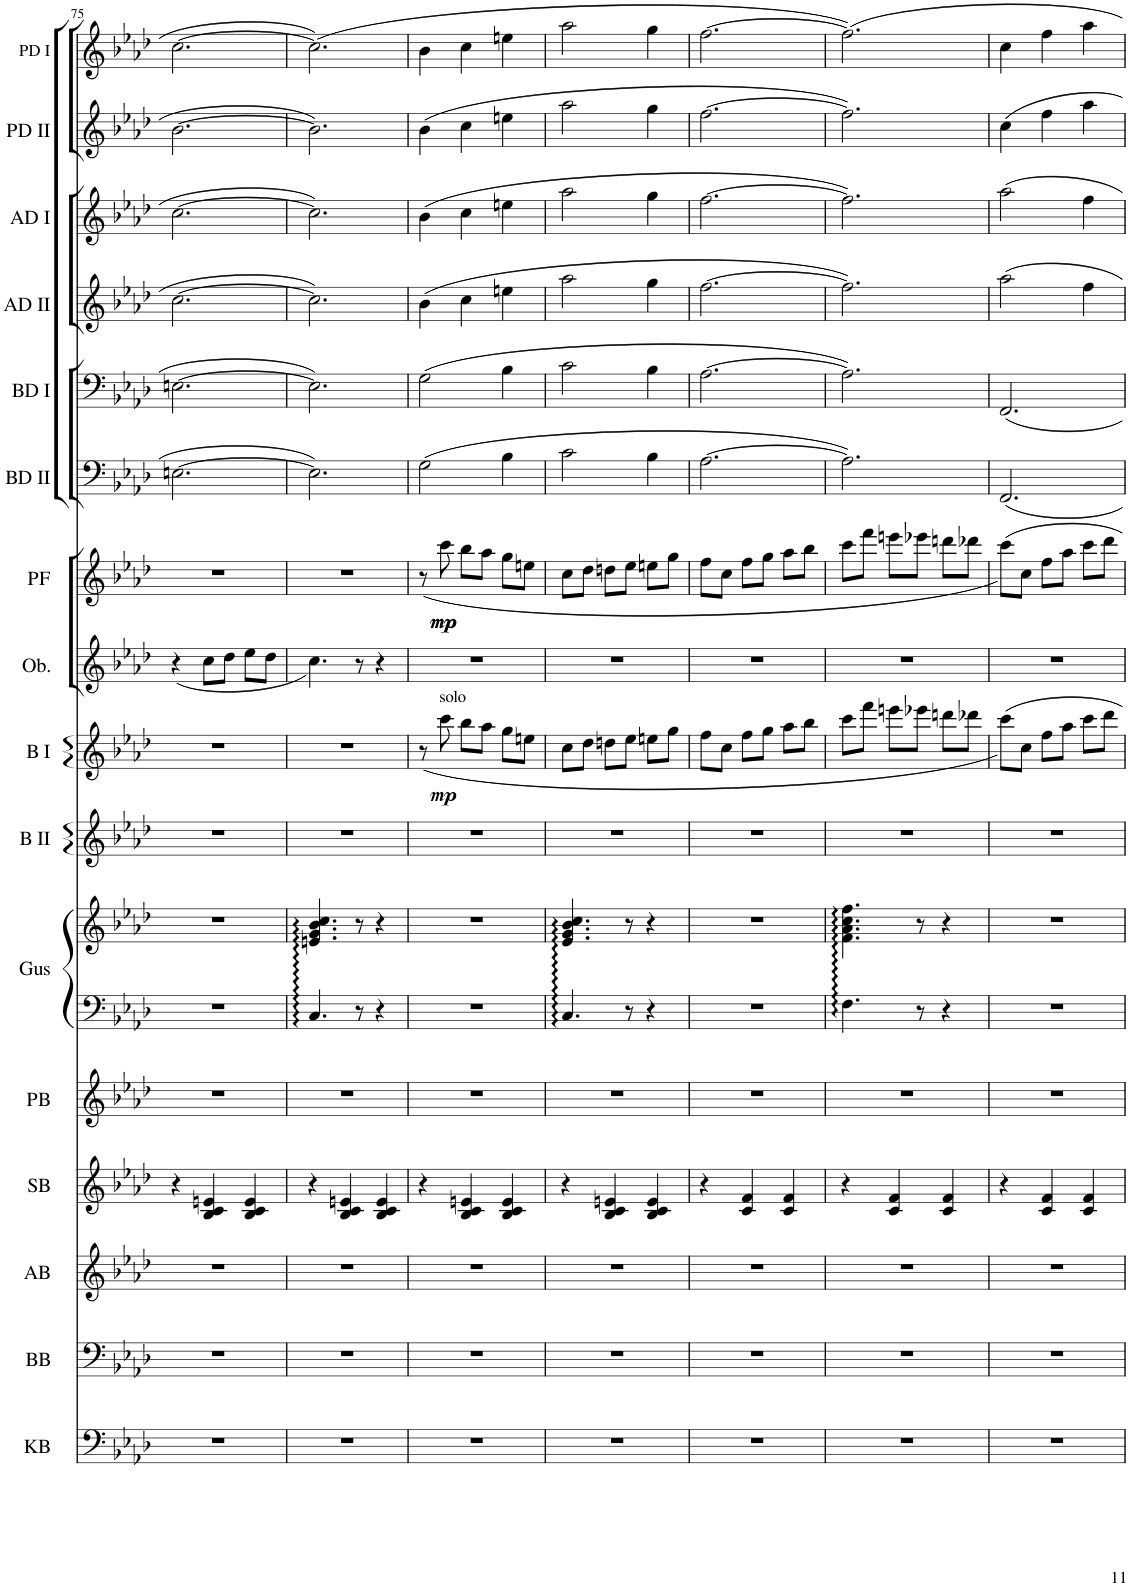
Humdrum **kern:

**kern	**kern	**kern	**kern	**kern	**kern	**kern	**kern	**kern	**dynam	**kern	**kern	**dynam	**kern	**kern	**kern	**kern	**kern	**kern
*part16	*part15	*part14	*part13	*part12	*part11	*part11	*part10	*part9	*part9	*part8	*part7	*part7	*part6	*part5	*part4	*part3	*part2	*part1
*staff17	*staff16	*staff15	*staff14	*staff13	*staff12	*staff11	*staff10	*staff9	*staff9	*staff8	*staff7	*staff7	*staff6	*staff5	*staff4	*staff3	*staff2	*staff1
*I"Kontrabas	*I"Basbalalajka	*I"Altbalalajka	*I"Sekundbalalajka	*I"Primbalalajka	*I"Gusli (klaviatur)	*	*I"Bajan II	*I"Bajan I	*	*I"Oboe	*I"Piccoloflöjt	*	*I"Basdomra II	*I"Basdomra I	*I"Altdomra II	*I"Altdomra I	*I"Primdomra II	*I"Primdomra I
*I'KB	*I'BB	*I'AB	*I'SB	*I'PB	*I'Gus	*	*I'B II	*I'B I	*	*I'Ob.	*I'PF	*	*I'BD II	*I'BD I	*I'AD II	*I'AD I	*I'PD II	*I'PD I
!!LO:PB:g=z
*clefF4	*clefF4	*clefG2	*clefG2	*clefG2	*clefF4	*clefG2	*clefG2	*clefG2	*	*clefG2	*clefG2	*	*clefF4	*clefF4	*clefG2	*clefG2	*clefG2	*clefG2
*	*	*	*	*	*	*	*	*	*	*	*Trd-7c-12	*	*	*	*	*	*	*
*k[b-e-a-d-]	*k[b-e-a-d-]	*k[b-e-a-d-]	*k[b-e-a-d-]	*k[b-e-a-d-]	*k[b-e-a-d-]	*k[b-e-a-d-]	*k[b-e-a-d-]	*k[b-e-a-d-]	*	*k[b-e-a-d-]	*k[b-e-a-d-]	*	*k[b-e-a-d-]	*k[b-e-a-d-]	*k[b-e-a-d-]	*k[b-e-a-d-]	*k[b-e-a-d-]	*k[b-e-a-d-]
*M3/4	*M3/4	*M3/4	*M3/4	*M3/4	*M3/4	*M3/4	*M3/4	*M3/4	*	*M3/4	*M3/4	*	*M3/4	*M3/4	*M3/4	*M3/4	*M3/4	*M3/4
=75	=75	=75	=75	=75	=75	=75	=75	=75	=75	=75	=75	=75	=75	=75	=75	=75	=75	=75
2.r	2.r	2.r	4r	2.r	2.r	2.r	2.r	2.r	.	(4r	2.r	.	[2.En\	[2.En\	[2.cc\	[2.cc\	[2.b-\	[2.cc\
.	.	.	4B-/ 4c/ 4en/	.	.	.	.	.	.	8cc\L	.	.	.	.	.	.	.	.
.	.	.	.	.	.	.	.	.	.	8dd-\J	.	.	.	.	.	.	.	.
.	.	.	4B-/ 4c/ 4e/	.	.	.	.	.	.	8ee-\L	.	.	.	.	.	.	.	.
.	.	.	.	.	.	.	.	.	.	8dd-\J	.	.	.	.	.	.	.	.
=76	=76	=76	=76	=76	=76	=76	=76	=76	=76	=76	=76	=76	=76	=76	=76	=76	=76	=76
2.r	2.r	2.r	4r	2.r	4.C/	4.en/ 4.g/ 4.b-/ 4.cc/	2.r	2.r	.	4.cc\)	2.r	.	2.E\]	2.E\]	2.cc\]	2.cc\]	2.b-\]	(2.cc\]
.	.	.	4B-/ 4c/ 4en/	.	.	.	.	.	.	.	.	.	.	.	.	.	.	.
.	.	.	.	.	8r	8r	.	.	.	8r	.	.	.	.	.	.	.	.
.	.	.	4B-/ 4c/ 4e/	.	4r	4r	.	.	.	4r	.	.	.	.	.	.	.	.
=77	=77	=77	=77	=77	=77	=77	=77	=77	=77	=77	=77	=77	=77	=77	=77	=77	=77	=77
2.r	2.r	2.r	4r	2.r	2.r	2.r	2.r	(8r	.	2.r	(8r	.	(2G\	(2G\	(4b-\	(4b-\	(4b-\	4b-\
!	!	!	!	!	!	!	!	!LO:TX:a:t=solo	!	!	!	!	!	!	!	!	!	!
!	!	!	!	!	!	!	!	!	!LO:DY:b	!	!	!LO:DY:b	!	!	!	!	!	!
!	!	!	!	!	!	!	!	!	!	!	!	!LO:DY:n=1:b	!	!	!	!	!	!
.	.	.	.	.	.	.	.	8ccc\	mp	.	8ccc\	mp mp	.	.	.	.	.	.
.	.	.	4B-/ 4c/ 4en/	.	.	.	.	8bb-\L	.	.	8bb-\L	.	.	.	4cc\	4cc\	4cc\	4cc\
.	.	.	.	.	.	.	.	8aa-\J	.	.	8aa-\J	.	.	.	.	.	.	.
.	.	.	4B-/ 4c/ 4e/	.	.	.	.	8gg\L	.	.	8gg\L	.	4B-\	4B-\	4een\	4een\	4een\	4een\
.	.	.	.	.	.	.	.	8een\J	.	.	8een\J	.	.	.	.	.	.	.
=78	=78	=78	=78	=78	=78	=78	=78	=78	=78	=78	=78	=78	=78	=78	=78	=78	=78	=78
2.r	2.r	2.r	4r	2.r	4.C/	4.e-/ 4.g/ 4.b-/ 4.cc/	2.r	8cc\L	.	2.r	8cc\L	.	2c\	2c\	2aa-\	2aa-\	2aa-\	2aa-\
.	.	.	.	.	.	.	.	8dd-\J	.	.	8dd-\J	.	.	.	.	.	.	.
.	.	.	4B-/ 4c/ 4en/	.	.	.	.	8ddn\L	.	.	8ddn\L	.	.	.	.	.	.	.
.	.	.	.	.	8r	8r	.	8ee-\J	.	.	8ee-\J	.	.	.	.	.	.	.
.	.	.	4B-/ 4c/ 4e/	.	4r	4r	.	8een\L	.	.	8een\L	.	4B-\	4B-\	4gg\	4gg\	4gg\	4gg\
.	.	.	.	.	.	.	.	8gg\J	.	.	8gg\J	.	.	.	.	.	.	.
=79	=79	=79	=79	=79	=79	=79	=79	=79	=79	=79	=79	=79	=79	=79	=79	=79	=79	=79
2.r	2.r	2.r	4r	2.r	2.r	2.r	2.r	8ff\L	.	2.r	8ff\L	.	[2.A-\	[2.A-\	[2.ff\	[2.ff\	[2.ff\	[2.ff\
.	.	.	.	.	.	.	.	8cc\J	.	.	8cc\J	.	.	.	.	.	.	.
.	.	.	4c/ 4f/	.	.	.	.	8ff\L	.	.	8ff\L	.	.	.	.	.	.	.
.	.	.	.	.	.	.	.	8gg\J	.	.	8gg\J	.	.	.	.	.	.	.
.	.	.	4c/ 4f/	.	.	.	.	8aa-\L	.	.	8aa-\L	.	.	.	.	.	.	.
.	.	.	.	.	.	.	.	8bb-\J	.	.	8bb-\J	.	.	.	.	.	.	.
=80	=80	=80	=80	=80	=80	=80	=80	=80	=80	=80	=80	=80	=80	=80	=80	=80	=80	=80
2.r	2.r	2.r	4r	2.r	4.F\	4.f\ 4.a-\ 4.cc\ 4.ff\	2.r	8ccc\L	.	2.r	8ccc\L	.	2.A-\])	2.A-\])	2.ff\])	2.ff\])	2.ff\])	2.ff\])
.	.	.	.	.	.	.	.	8fff\J	.	.	8fff\J	.	.	.	.	.	.	.
.	.	.	4c/ 4f/	.	.	.	.	8eeen\L	.	.	8eeen\L	.	.	.	.	.	.	.
.	.	.	.	.	8r	8r	.	8eee-X\J	.	.	8eee-X\J	.	.	.	.	.	.	.
.	.	.	4c/ 4f/	.	4r	4r	.	8dddn\L	.	.	8dddn\L	.	.	.	.	.	.	.
.	.	.	.	.	.	.	.	8ddd-X\J	.	.	8ddd-X\J	.	.	.	.	.	.	.
=81	=81	=81	=81	=81	=81	=81	=81	=81	=81	=81	=81	=81	=81	=81	=81	=81	=81	=81
2.r	2.r	2.r	4r	2.r	2.r	2.r	2.r	8ccc\L)	.	2.r	8ccc\L)	.	2.FF/	2.FF/	2aa-\	2aa-\	4cc\	4cc\
.	.	.	.	.	.	.	.	8cc\J	.	.	8cc\J	.	.	.	.	.	.	.
.	.	.	4c/ 4f/	.	.	.	.	8ff\L	.	.	8ff\L	.	.	.	.	.	4ff\	4ff\
.	.	.	.	.	.	.	.	8aa-\J	.	.	8aa-\J	.	.	.	.	.	.	.
.	.	.	4c/ 4f/	.	.	.	.	8ccc\L	.	.	8ccc\L	.	.	.	4ff\	4ff\	4aa-\	4aa-\
.	.	.	.	.	.	.	.	8ddd-\J	.	.	8ddd-\J	.	.	.	.	.	.	.
=	=	=	=	=	=	=	=	=	=	=	=	=	=	=	=	=	=	=
*-	*-	*-	*-	*-	*-	*-	*-	*-	*-	*-	*-	*-	*-	*-	*-	*-	*-	*-
